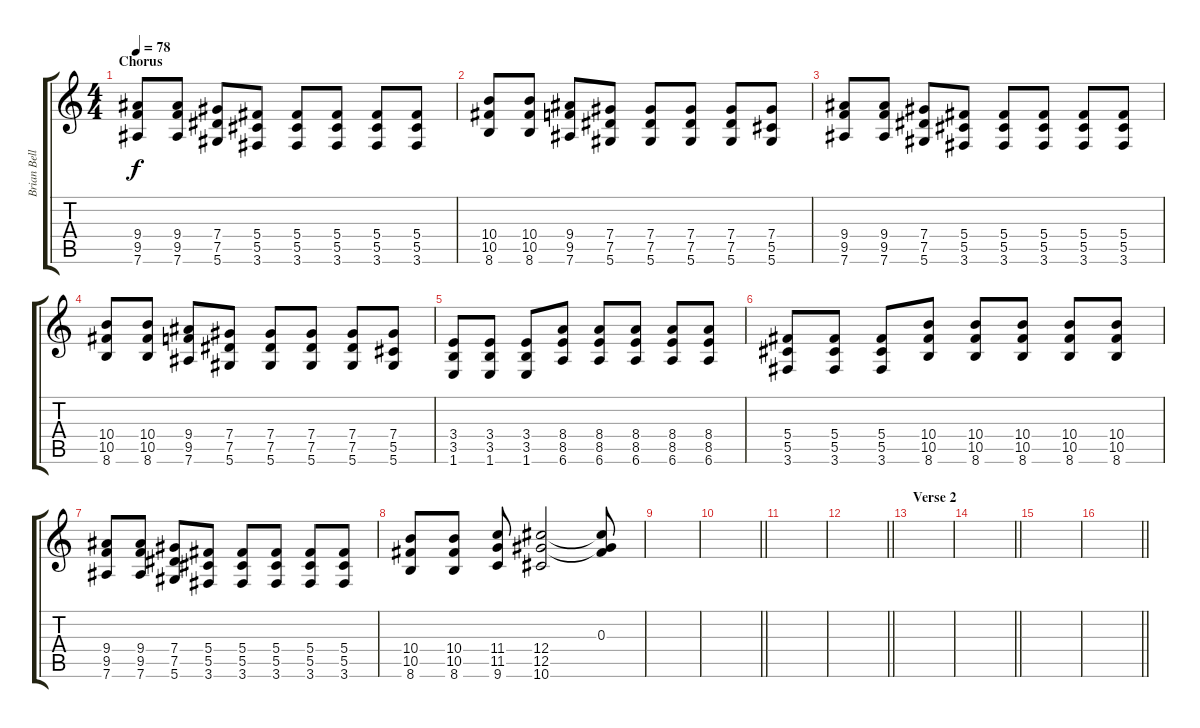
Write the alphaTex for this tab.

\track ("Brian Bell (shamo)" "Brian Bell") {instrument distortionguitar}
\staff {score tabs}
\tuning (Eb4 Bb3 Gb3 Db3 Ab2 Eb2) {hide}
\ts (4 4)
\section ("" "Chorus")
\tempo 78
\clef g2
\ks c
(9.4 9.5 7.6).8{dy f} (9.4 9.5 7.6).8 (7.4 7.5 5.6).8 (5.4 5.5 3.6).8 (5.4 5.5 3.6).8 (5.4 5.5 3.6).8 (5.4 5.5 3.6).8 (5.4 5.5 3.6).8 |
(10.4 10.5 8.6).8 (10.4 10.5 8.6).8 (9.4 9.5 7.6).8 (7.4 7.5 5.6).8 (7.4 7.5 5.6).8 (7.4 7.5 5.6).8 (7.4 7.5 5.6).8 (7.4 5.5 5.6).8 |
(9.4 9.5 7.6).8 (9.4 9.5 7.6).8 (7.4 7.5 5.6).8 (5.4 5.5 3.6).8 (5.4 5.5 3.6).8 (5.4 5.5 3.6).8 (5.4 5.5 3.6).8 (5.4 5.5 3.6).8 |
(10.4 10.5 8.6).8 (10.4 10.5 8.6).8 (9.4 9.5 7.6).8 (7.4 7.5 5.6).8 (7.4 7.5 5.6).8 (7.4 7.5 5.6).8 (7.4 7.5 5.6).8 (7.4 5.5 5.6).8 |
(3.4 3.5 1.6).8 (3.4 3.5 1.6).8 (3.4 3.5 1.6).8 (8.4 8.5 6.6).8 (8.4 8.5 6.6).8 (8.4 8.5 6.6).8 (8.4 8.5 6.6).8 (8.4 8.5 6.6).8 |
(5.4 5.5 3.6).8 (5.4 5.5 3.6).8 (5.4 5.5 3.6).8 (10.4 10.5 8.6).8 (10.4 10.5 8.6).8 (10.4 10.5 8.6).8 (10.4 10.5 8.6).8 (10.4 10.5 8.6).8 |
(9.4 9.5 7.6).8 (9.4 9.5 7.6).8 (7.4 7.5 5.6).8 (5.4 5.5 3.6).8 (5.4 5.5 3.6).8 (5.4 5.5 3.6).8 (5.4 5.5 3.6).8 (5.4 5.5 3.6).8 |
(10.4 10.5 8.6).8 (10.4 10.5 8.6).8 (11.4 11.5 9.6).8 (12.4 12.5 10.6).2 (0.3 12.4{t} 12.5{t}).8 |
|
\barLineRight lightlight
|
|
\barLineRight lightlight
|
\section ("" "Verse 2")
|
\barLineRight lightlight
|
|
\barLineRight lightlight
